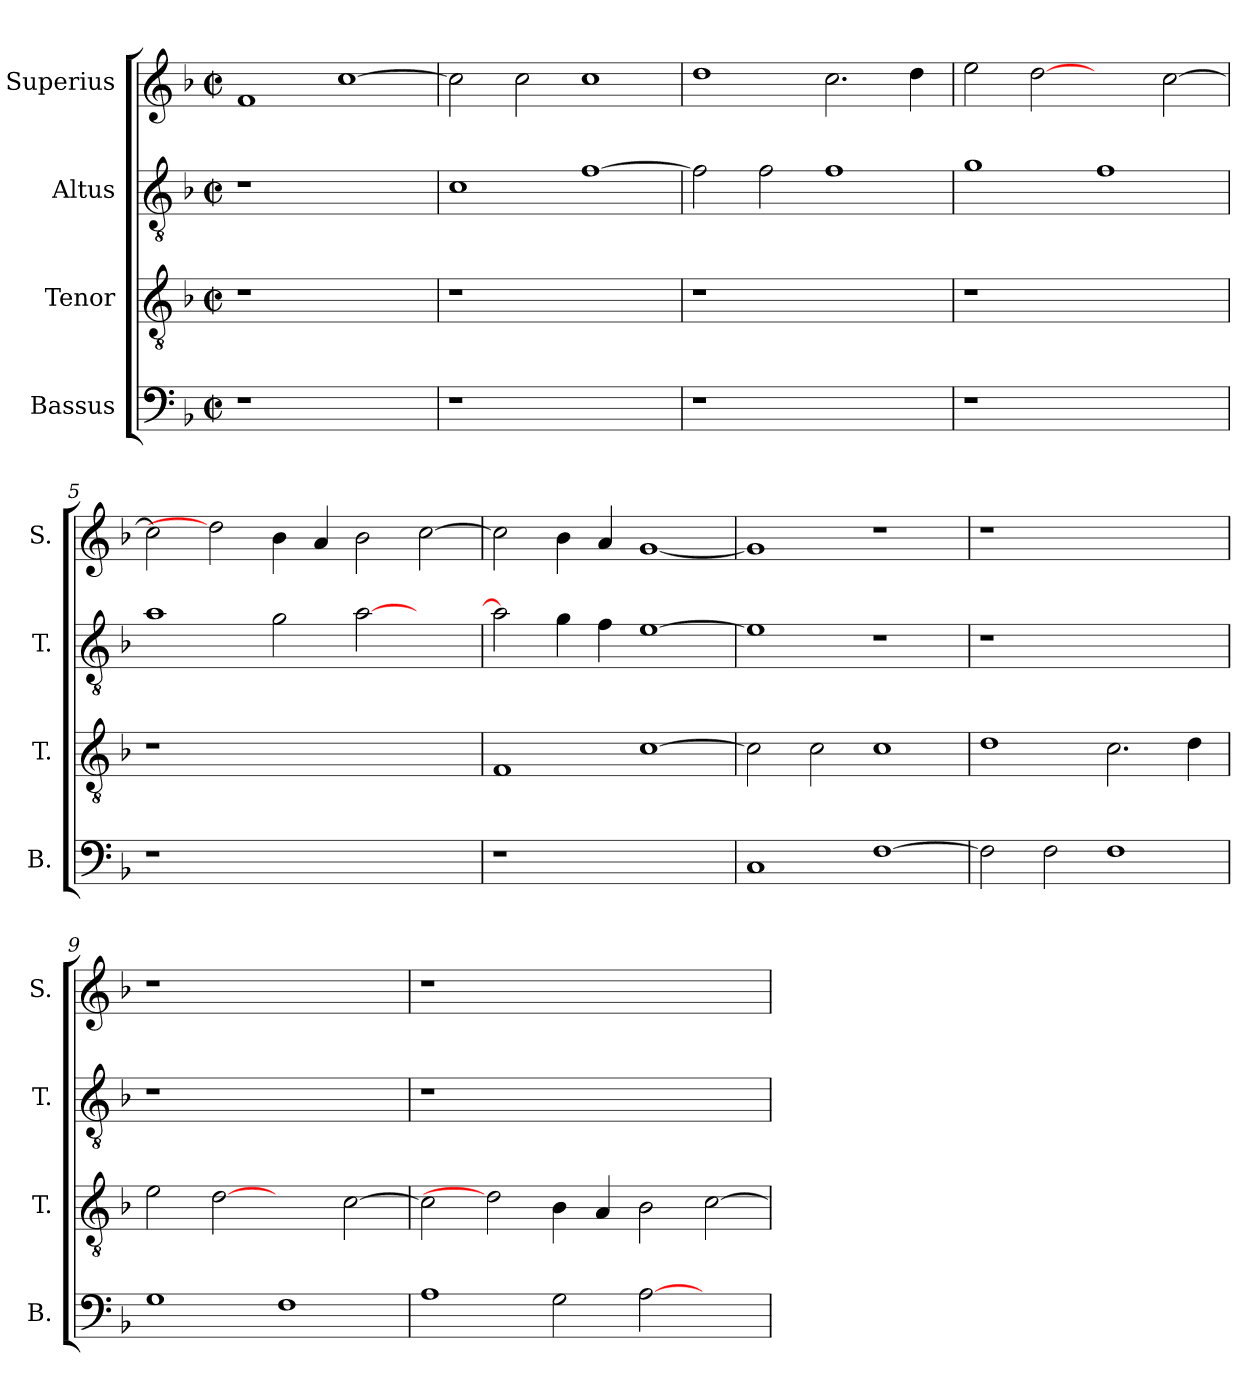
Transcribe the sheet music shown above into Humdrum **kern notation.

**kern	**kern	**kern	**kern
*part4	*part3	*part2	*part1
*staff4	*staff3	*staff2	*staff1
*I"Bassus	*I"Tenor	*I"Altus	*I"Superius
*I'B.	*I'T.	*I'T.	*I'S.
!!LO:PB:g=z
*clefF4	*clefGv2	*clefGv2	*clefG2
*	*ITrd7c12	*ITrd7c12	*
*k[b-]	*k[b-]	*k[b-]	*k[b-]
*F:	*F:	*F:	*F:
*M2/2	*M2/2	*M2/2	*M2/2
*met(c|)	*met(c|)	*met(c|)	*met(c|)
=1	=1	=1	=1
!LO:N:vis=1	!LO:N:vis=1	!LO:N:vis=1	!
1r	1r	1r	1fi
1ryy	1ryy	1ryy	[>1cci
=2	=2	=2	=2
!LO:N:vis=1	!LO:N:vis=1	!	!
1r	1r	1Ci	2cci\]
.	.	.	2cci\
1ryy	1ryy	[>1Fi	1cci
=3	=3	=3	=3
!LO:N:vis=1	!LO:N:vis=1	!	!
1r	1r	2Fi\]	1ddi
.	.	2Fi\	.
1ryy	1ryy	1Fi	2.cci\
.	.	.	4ddi\
=4	=4	=4	=4
!LO:N:vis=1	!LO:N:vis=1	!	!
1r	1r	1Gi	2eei\
.	.	.	[2ddi
1ryy	1ryy	1Fi	2ryy
.	.	.	[>2cci\
=5	=5	=5	=5
!LO:N:vis=1	!LO:N:vis=1	!	!
1r	1r	1Ai	2cci\]
.	.	.	2ddi]
1.ryy	1.ryy	2Gi\	4b-i\
.	.	.	4ai/
.	.	[>2Ai\	2b-i\
.	.	2ryy	[>2cci\
!!LO:LB:g=z
=6	=6	=6	=6
!LO:N:vis=1	!	!	!
1r	1FFi	2Ai\]	2cci\]
.	.	4Gi\	4b-i\
.	.	4Fi\	4ai/
1ryy	[>1Ci	[>1Ei	[<1gi
=7	=7	=7	=7
1Ci	2Ci\]	1Ei]	1gi]
.	2Ci\	.	.
[>1Fi	1Ci	1r	1r
=8	=8	=8	=8
!	!	!LO:N:vis=1	!LO:N:vis=1
2Fi\]	1Di	1r	1r
2Fi\	.	.	.
1Fi	2.Ci\	1ryy	1ryy
.	4Di\	.	.
=9	=9	=9	=9
!	!	!LO:N:vis=1	!LO:N:vis=1
1Gi	2Ei\	1r	1r
.	[2Di	.	.
1Fi	2ryy	1ryy	1ryy
.	[>2Ci\	.	.
=10	=10	=10	=10
!	!	!LO:N:vis=1	!LO:N:vis=1
1Ai	2Ci\]	1r	1r
.	2Di]	.	.
2Gi\	4BB-i\	1.ryy	1.ryy
.	4AAi/	.	.
[>2Ai\	2BB-i\	.	.
2ryy	[>2Ci\	.	.
=	=	=	=
*-	*-	*-	*-
